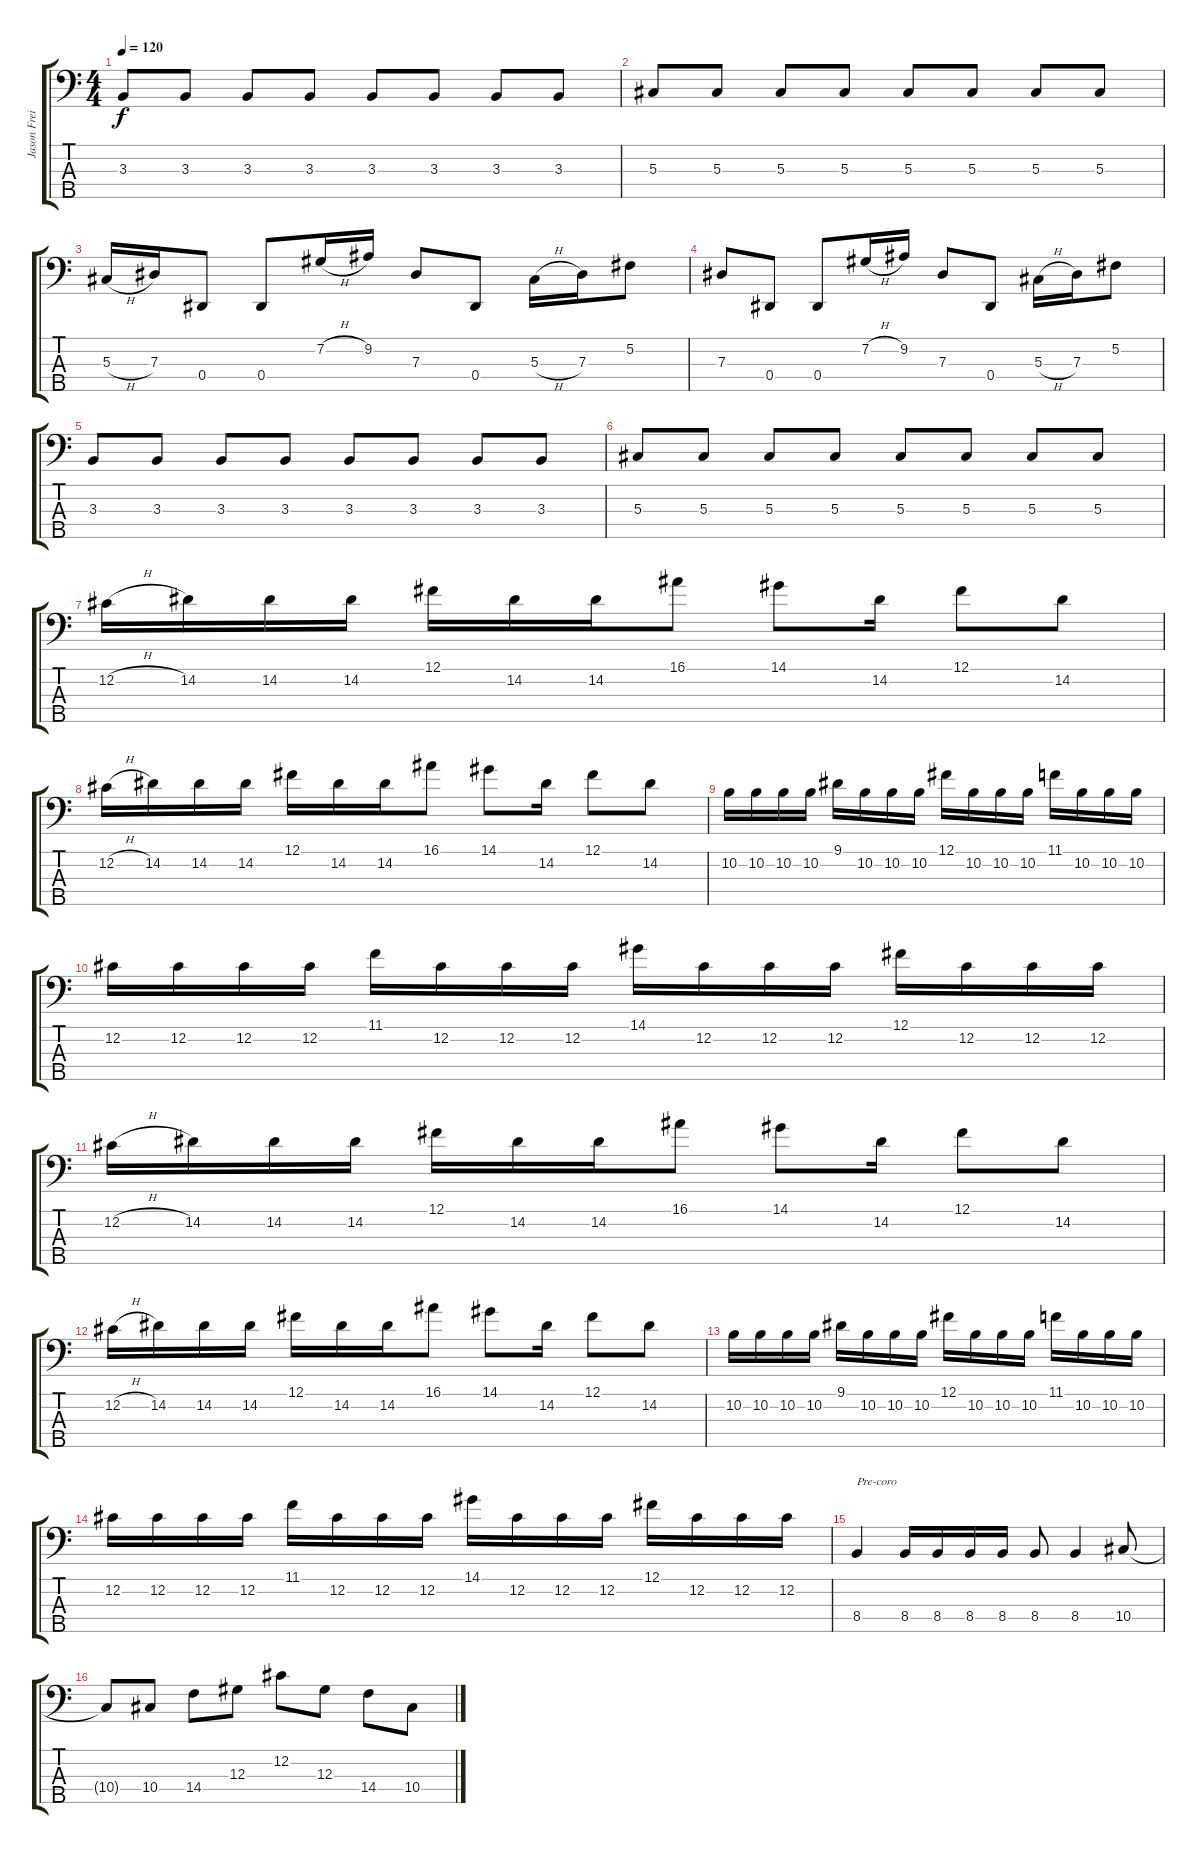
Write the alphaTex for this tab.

\track ("Jason Freitas" "Jason Frei") {instrument slapbass2}
\staff {score tabs}
\tuning (Gb2 Db2 Ab1 Eb1 Bb0) {hide}
\ts (4 4)
\tempo 120
\clef f4
\ks c
3.3.8{dy f} 3.3.8 3.3.8 3.3.8 3.3.8 3.3.8 3.3.8 3.3.8 |
5.3.8 5.3.8 5.3.8 5.3.8 5.3.8 5.3.8 5.3.8 5.3.8 |
5.3{h}.16 7.3.16 0.4.8 0.4.8 7.2{h}.16 9.2.16 7.3.8 0.4.8 5.3{h}.16 7.3.16 5.2.8 |
7.3.8 0.4.8 0.4.8 7.2{h}.16 9.2.16 7.3.8 0.4.8 5.3{h}.16 7.3.16 5.2.8 |
3.3.8 3.3.8 3.3.8 3.3.8 3.3.8 3.3.8 3.3.8 3.3.8 |
5.3.8 5.3.8 5.3.8 5.3.8 5.3.8 5.3.8 5.3.8 5.3.8 |
12.2{h}.16 14.2.16 14.2.16 14.2.16 12.1.16 14.2.16 14.2.16 16.1.8 14.1.8 14.2.16 12.1.8 14.2.8 |
12.2{h}.16 14.2.16 14.2.16 14.2.16 12.1.16 14.2.16 14.2.16 16.1.8 14.1.8 14.2.16 12.1.8 14.2.8 |
10.2.16 10.2.16 10.2.16 10.2.16 9.1.16 10.2.16 10.2.16 10.2.16 12.1.16 10.2.16 10.2.16 10.2.16 11.1.16 10.2.16 10.2.16 10.2.16 |
12.2.16 12.2.16 12.2.16 12.2.16 11.1.16 12.2.16 12.2.16 12.2.16 14.1.16 12.2.16 12.2.16 12.2.16 12.1.16 12.2.16 12.2.16 12.2.16 |
12.2{h}.16 14.2.16 14.2.16 14.2.16 12.1.16 14.2.16 14.2.16 16.1.8 14.1.8 14.2.16 12.1.8 14.2.8 |
12.2{h}.16 14.2.16 14.2.16 14.2.16 12.1.16 14.2.16 14.2.16 16.1.8 14.1.8 14.2.16 12.1.8 14.2.8 |
10.2.16 10.2.16 10.2.16 10.2.16 9.1.16 10.2.16 10.2.16 10.2.16 12.1.16 10.2.16 10.2.16 10.2.16 11.1.16 10.2.16 10.2.16 10.2.16 |
12.2.16 12.2.16 12.2.16 12.2.16 11.1.16 12.2.16 12.2.16 12.2.16 14.1.16 12.2.16 12.2.16 12.2.16 12.1.16 12.2.16 12.2.16 12.2.16 |
8.4.4{txt "Pre-coro"} 8.4.16 8.4.16 8.4.16 8.4.16 8.4.8 8.4.4 10.4.8 |
10.4{t}.8 10.4.8 14.4.8 12.3.8 12.2.8 12.3.8 14.4.8 10.4.8
